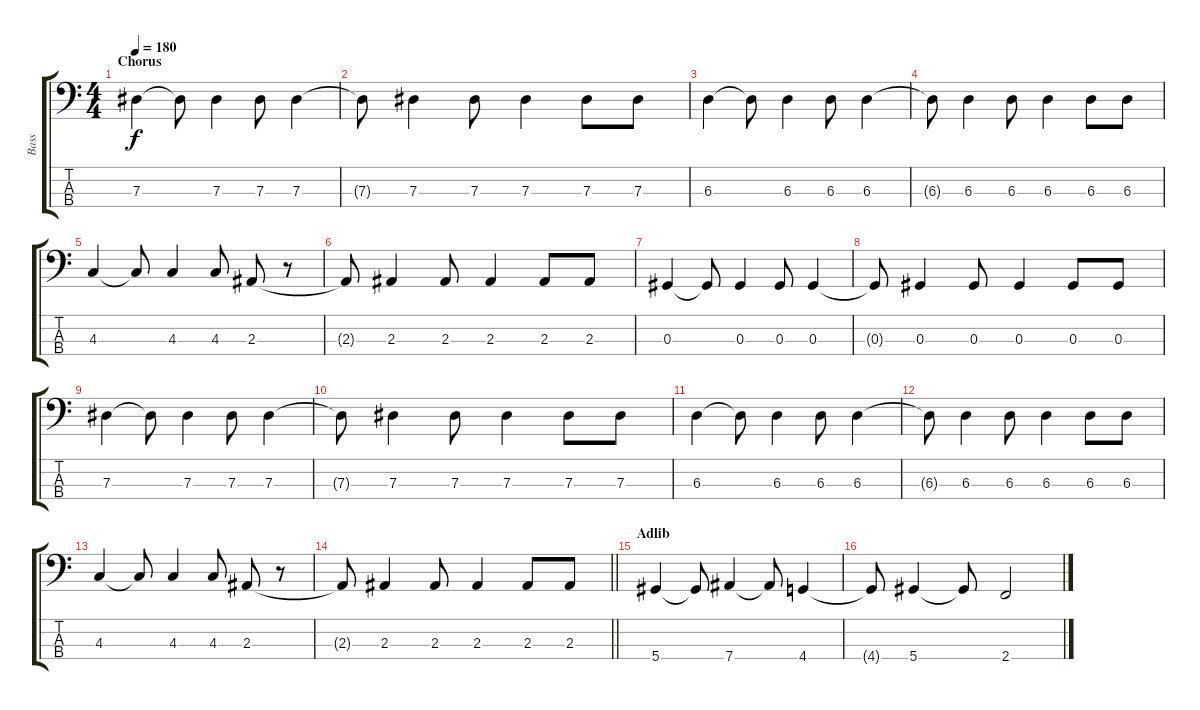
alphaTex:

\track ("Bass" "Bass") {instrument electricbassfinger}
\staff {score tabs}
\tuning (Gb2 Db2 Ab1 Eb1) {hide}
\ts (4 4)
\section ("" "Chorus")
\tempo 180
\clef f4
\ks c
7.3.4{dy f} 7.3{t}.8 7.3.4 7.3.8 7.3.4 |
7.3{t}.8 7.3.4 7.3.8 7.3.4 7.3.8 7.3.8 |
6.3.4 6.3{t}.8 6.3.4 6.3.8 6.3.4 |
6.3{t}.8 6.3.4 6.3.8 6.3.4 6.3.8 6.3.8 |
4.3.4 4.3{t}.8 4.3.4 4.3.8 2.3.8 r.8 |
2.3{t}.8 2.3.4 2.3.8 2.3.4 2.3.8 2.3.8 |
0.3.4 0.3{t}.8 0.3.4 0.3.8 0.3.4 |
0.3{t}.8 0.3.4 0.3.8 0.3.4 0.3.8 0.3.8 |
7.3.4 7.3{t}.8 7.3.4 7.3.8 7.3.4 |
7.3{t}.8 7.3.4 7.3.8 7.3.4 7.3.8 7.3.8 |
6.3.4 6.3{t}.8 6.3.4 6.3.8 6.3.4 |
6.3{t}.8 6.3.4 6.3.8 6.3.4 6.3.8 6.3.8 |
4.3.4 4.3{t}.8 4.3.4 4.3.8 2.3.8 r.8 |
\barLineRight lightlight
2.3{t}.8 2.3.4 2.3.8 2.3.4 2.3.8 2.3.8 |
\section ("" "Adlib")
5.4.4 5.4{t}.8 7.4.4 7.4{t}.8 4.4.4 |
4.4{t}.8 5.4.4 5.4{t}.8 2.4.2
